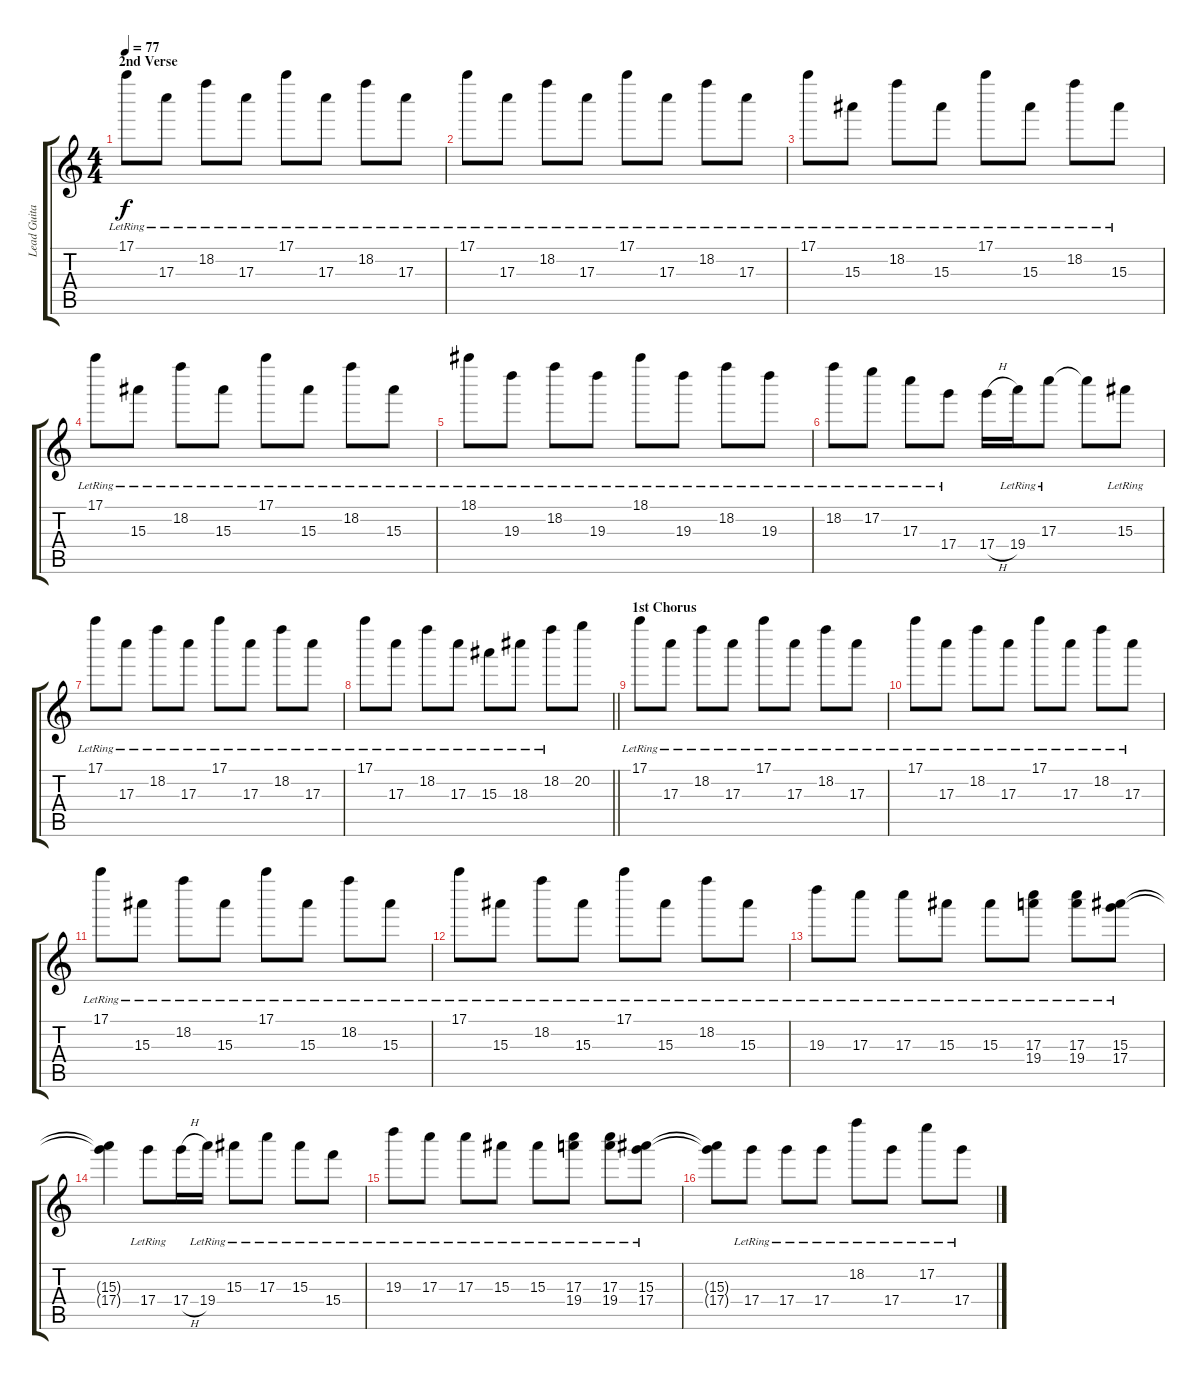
\track ("Lead Guitar 1" "Lead Guita") {instrument electricguitarjazz}
\staff {score tabs}
\tuning (E5 B4 G4 D4 A3 E3) {hide}
\ts (4 4)
\section ("" "2nd Verse")
\tempo 77
\clef g2
\ks c
17.1{lr}.8{dy f} 17.3{lr}.8 18.2{lr}.8 17.3{lr}.8 17.1{lr}.8 17.3{lr}.8 18.2{lr}.8 17.3{lr}.8 |
17.1{lr}.8 17.3{lr}.8 18.2{lr}.8 17.3{lr}.8 17.1{lr}.8 17.3{lr}.8 18.2{lr}.8 17.3{lr}.8 |
17.1{lr}.8 15.3{lr}.8 18.2{lr}.8 15.3{lr}.8 17.1{lr}.8 15.3{lr}.8 18.2{lr}.8 15.3{lr}.8 |
17.1{lr}.8 15.3{lr}.8 18.2{lr}.8 15.3{lr}.8 17.1{lr}.8 15.3{lr}.8 18.2{lr}.8 15.3{lr}.8 |
18.1{lr}.8 19.3{lr}.8 18.2{lr}.8 19.3{lr}.8 18.1{lr}.8 19.3{lr}.8 18.2{lr}.8 19.3{lr}.8 |
18.2{lr}.8 17.2{lr}.8 17.3{lr}.8 17.4{lr}.8 17.4{h}.16 19.4{lr}.16 17.3{lr}.8 17.3{t}.8 15.3{lr}.8 |
17.1{lr}.8 17.3{lr}.8 18.2{lr}.8 17.3{lr}.8 17.1{lr}.8 17.3{lr}.8 18.2{lr}.8 17.3{lr}.8 |
\barLineRight lightlight
17.1{lr}.8 17.3{lr}.8 18.2{lr}.8 17.3{lr}.8 15.3{lr}.8 18.3{lr}.8 18.2{lr}.8 20.2.8 |
\section ("" "1st Chorus")
17.1{lr}.8 17.3{lr}.8 18.2{lr}.8 17.3{lr}.8 17.1{lr}.8 17.3{lr}.8 18.2{lr}.8 17.3{lr}.8 |
17.1{lr}.8 17.3{lr}.8 18.2{lr}.8 17.3{lr}.8 17.1{lr}.8 17.3{lr}.8 18.2{lr}.8 17.3{lr}.8 |
17.1{lr}.8 15.3{lr}.8 18.2{lr}.8 15.3{lr}.8 17.1{lr}.8 15.3{lr}.8 18.2{lr}.8 15.3{lr}.8 |
17.1{lr}.8 15.3{lr}.8 18.2{lr}.8 15.3{lr}.8 17.1{lr}.8 15.3{lr}.8 18.2{lr}.8 15.3{lr}.8 |
19.3{lr}.8 17.3{lr}.8 17.3{lr}.8 15.3{lr}.8 15.3{lr}.8 (17.3{lr} 19.4{lr}).8 (17.3{lr} 19.4{lr}).8 (15.3{lr} 17.4{lr}).8 |
(15.3{t} 17.4{t}).4 17.4{lr}.8 17.4{h}.16 19.4{lr}.16 15.3{lr}.8 17.3{lr}.8 15.3{lr}.8 15.4{lr}.8 |
19.3{lr}.8 17.3{lr}.8 17.3{lr}.8 15.3{lr}.8 15.3{lr}.8 (17.3{lr} 19.4{lr}).8 (17.3{lr} 19.4{lr}).8 (15.3{lr} 17.4{lr}).8 |
(15.3{t} 17.4{t}).8 17.4{lr}.8 17.4{lr}.8 17.4{lr}.8 18.2{lr}.8 17.4{lr}.8 17.2{lr}.8 17.4{lr}.8
